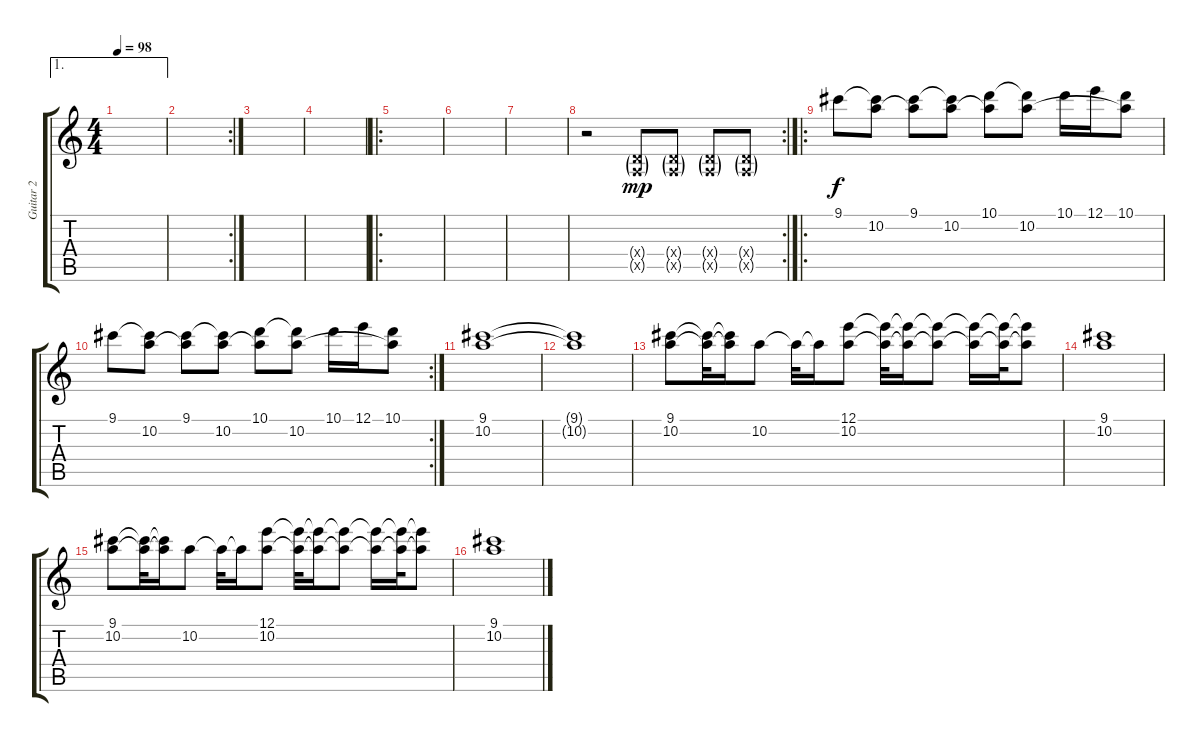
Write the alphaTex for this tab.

\track ("Guitar 2" "Guitar 2") {instrument acousticguitarsteel}
\staff {score tabs}
\tuning (E4 B3 G3 D3 A2 E2) {hide}
\ae 1
\ts (4 4)
\tempo 98
\clef g2
\ks c
|
\rc 2
|
|
|
\ro
|
|
|
\rc 2
r.2 (0.4{g x} 0.5{g x}).8{dy mp} (0.4{g x} 0.5{g x}).8 (0.4{g x} 0.5{g x}).8 (0.4{g x} 0.5{g x}).8 |
\ro
9.1.8{dy f} (9.1{t} 10.2).8 (9.1 10.2{t}).8 (9.1{t} 10.2).8 (10.1 10.2{t}).8 (10.1{t} 10.2).8 10.1.16 12.1.16 (10.1 10.2{t}).8 |
\rc 2
9.1.8 (9.1{t} 10.2).8 (9.1 10.2{t}).8 (9.1{t} 10.2).8 (10.1 10.2{t}).8 (10.1{t} 10.2).8 10.1.16 12.1.16 (10.1 10.2{t}).8 |
(9.1 10.2).1 |
(9.1{t} 10.2{t}).1 |
(9.1 10.2).8{volume 6} (9.1{t} 10.2{t}).32 (9.1{t} 10.2{t}).16 10.2.8 10.2{t}.32 10.2{t}.16 (12.1 10.2).8 (12.1{t} 10.2{t}).32 (12.1{t} 10.2{t}).16 (12.1{t} 10.2{t}).8 (12.1{t} 10.2{t}).16 (12.1{t} 10.2{t}).32 (12.1{t} 10.2{t}).8 |
(9.1 10.2).1 |
(9.1 10.2).8{volume 13} (9.1{t} 10.2{t}).32 (9.1{t} 10.2{t}).16 10.2.8 10.2{t}.32 10.2{t}.16 (12.1 10.2).8 (12.1{t} 10.2{t}).32 (12.1{t} 10.2{t}).16 (12.1{t} 10.2{t}).8 (12.1{t} 10.2{t}).16 (12.1{t} 10.2{t}).32 (12.1{t} 10.2{t}).8 |
(9.1 10.2).1
